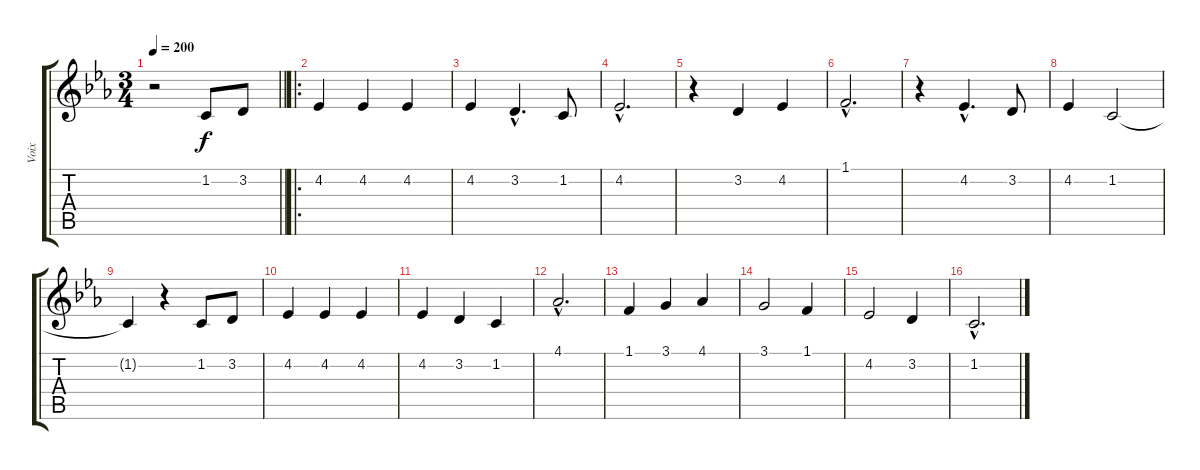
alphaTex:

\track ("Voix" "Voix") {instrument sopranosax}
\staff {score tabs}
\tuning (E4 B3 G3 D3 A2 E2) {hide}
\ts (3 4)
\tempo 200
\clef g2
\barLineRight lightlight
\ks cminor
r.2{dy f} 1.2.8 3.2.8 |
\ro
4.2.4 4.2.4 4.2.4 |
4.2.4 3.2{hac}.4{d} 1.2.8 |
4.2{hac}.2{d} |
r.4 3.2.4 4.2.4 |
1.1{hac}.2{d} |
r.4 4.2{hac}.4{d} 3.2.8 |
4.2.4 1.2.2 |
1.2{t}.4 r.4 1.2.8 3.2.8 |
4.2.4 4.2.4 4.2.4 |
4.2.4 3.2.4 1.2.4 |
4.1{hac}.2{d} |
1.1.4 3.1.4 4.1.4 |
3.1.2 1.1.4 |
4.2.2 3.2.4 |
1.2{hac}.2{d}
